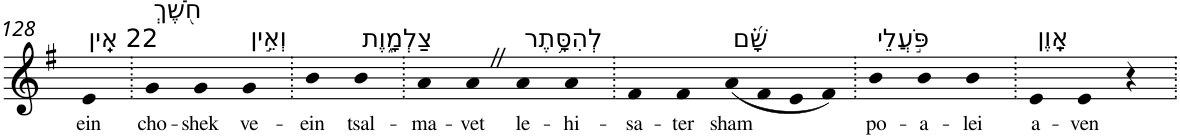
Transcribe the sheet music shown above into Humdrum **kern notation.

**kern	**text
*part1	*part1
*staff1	*staff1
*I"Piano	*
*I'Pno	*
!!LO:PB:g=z
*clefG2	*
*k[f#]	*
*G:	*
=128	=128
!LO:TX:a:t=22 אֵֽין	!
!	!LO:LY:b
4e	ein
=129.	=129.
!LO:TX:a:t=חֹ֭שֶׁךְ	!
!	!LO:LY:b
4g	cho-
!	!LO:LY:b
4g	-shek
!LO:TX:a:t=וְאֵ֣ין	!
!	!LO:LY:b
4g	ve-
=130.	=130.
!	!LO:LY:b
4b	-ein
!LO:TX:a:t=צַלְמָ֑וֶת	!
!	!LO:LY:b
4b	tsal-
=131.	=131.
!	!LO:LY:b
4a	-ma-
!	!LO:LY:b
4aZ	-vet
!LO:TX:a:t=לְהִסָּ֥תֶר	!
!	!LO:LY:b
4a	le-
!	!LO:LY:b
4a	-hi-
=132.	=132.
!	!LO:LY:b
4f#	-sa-
!	!LO:LY:b
4f#	-ter
!LO:TX:a:t=שָׁ֝֗ם	!
!	!LO:LY:b
(8a	sham
8f#	.
8e	.
8f#)	.
=133.	=133.
!LO:TX:a:t=פֹּ֣עֲלֵי	!
!	!LO:LY:b
4b	po-
!	!LO:LY:b
4b	-a-
!	!LO:LY:b
4b	-lei
=134.	=134.
!LO:TX:a:t=אָֽוֶן	!
!	!LO:LY:b
4e	a-
!	!LO:LY:b
4e	-ven
4r	.
=.	=.
*-	*-
